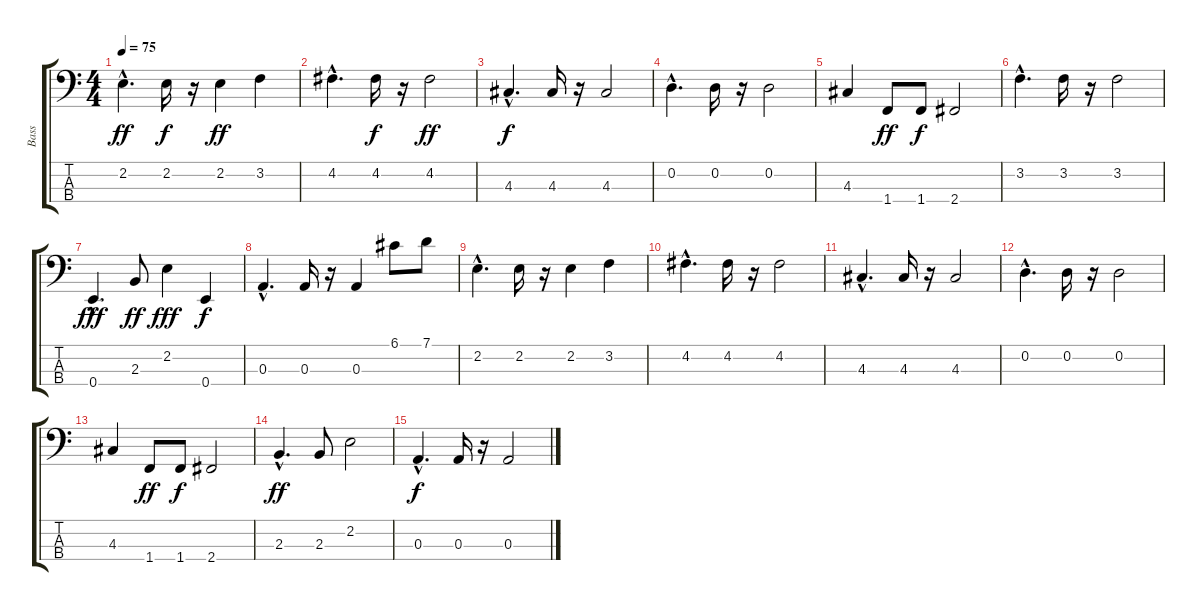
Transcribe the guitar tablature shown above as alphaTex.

\track ("Bass" "Bass") {instrument electricbassfinger}
\staff {score tabs}
\tuning (G2 D2 A1 E1) {hide}
\ts (4 4)
\tempo 75
\clef f4
\ks c
2.2{hac}.4{d dy ff} 2.2.16{dy f} r.16 2.2.4{dy ff} 3.2.4 |
4.2{hac}.4{d} 4.2.16{dy f} r.16 4.2.2{dy ff} |
4.3{hac}.4{d dy f} 4.3.16 r.16 4.3.2 |
0.2{hac}.4{d} 0.2.16 r.16 0.2.2 |
4.3.4 1.4.8{dy ff} 1.4.8{dy f} 2.4.2 |
3.2{hac}.4{d} 3.2.16 r.16 3.2.2 |
0.4{hac}.4{d dy fff} 2.3.8{dy ff} 2.2.4{dy fff} 0.4.4{dy f} |
0.3{hac}.4{d} 0.3.16 r.16 0.3.4 6.1.8 7.1.8 |
2.2{hac}.4{d} 2.2.16 r.16 2.2.4 3.2.4 |
4.2{hac}.4{d} 4.2.16 r.16 4.2.2 |
4.3{hac}.4{d} 4.3.16 r.16 4.3.2 |
0.2{hac}.4{d} 0.2.16 r.16 0.2.2 |
4.3.4 1.4.8{dy ff} 1.4.8{dy f} 2.4.2 |
2.3{hac}.4{d dy ff} 2.3.8 2.2.2 |
0.3{hac}.4{d dy f} 0.3.16 r.16 0.3.2
